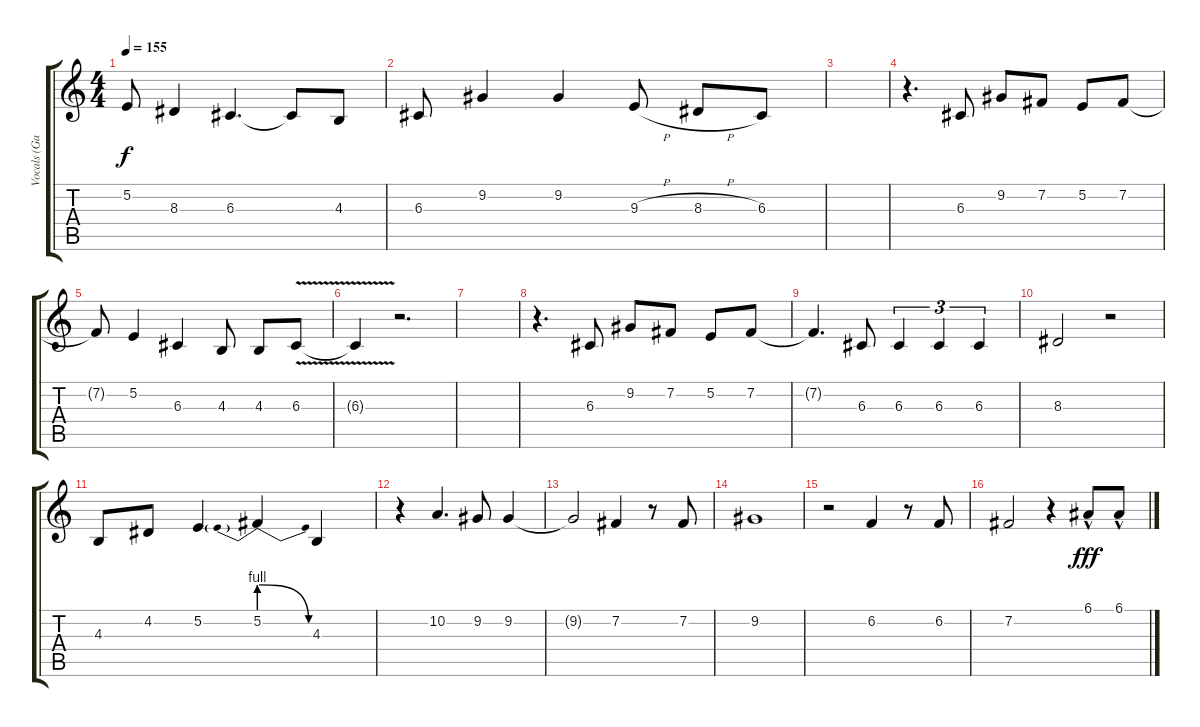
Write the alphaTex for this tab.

\track ("Vocals (Gabriel)" "Vocals (Ga") {instrument synthvoice}
\staff {score tabs}
\tuning (E4 B3 G3 D3 A2 E2) {hide}
\ts (4 4)
\tempo 155
\clef g2
\ks c
5.2.8{dy f} 8.3.4 6.3.4{d} 6.3{t}.8 4.3.8 |
6.3.8 9.2.4 9.2.4 9.3{h}.8 8.3{h}.8 6.3.8 |
|
r.4{d} 6.3.8 9.2.8 7.2.8 5.2.8 7.2.8 |
7.2{t}.8 5.2.4 6.3.4 4.3.8 4.3.8 6.3{v}.8 |
6.3{t}.4 r.2{d} |
|
r.4{d} 6.3.8 9.2.8 7.2.8 5.2.8 7.2.8 |
7.2{t}.4{d} 6.3.8 6.3.4{tu (3 2)} 6.3.4{tu (3 2)} 6.3.4{tu (3 2)} |
8.3.2 r.2 |
4.3.8 4.2.8 5.2.4 5.2{be (prebendrelease 0 4 60 0)}.4 4.3.4 |
r.4 10.2.4{d} 9.2.8 9.2.4 |
9.2{t}.2 7.2.4 r.8 7.2.8 |
9.2.1 |
r.2 6.2.4 r.8 6.2.8 |
7.2.2 r.4 6.1{hac}.8{dy fff} 6.1{hac}.8
